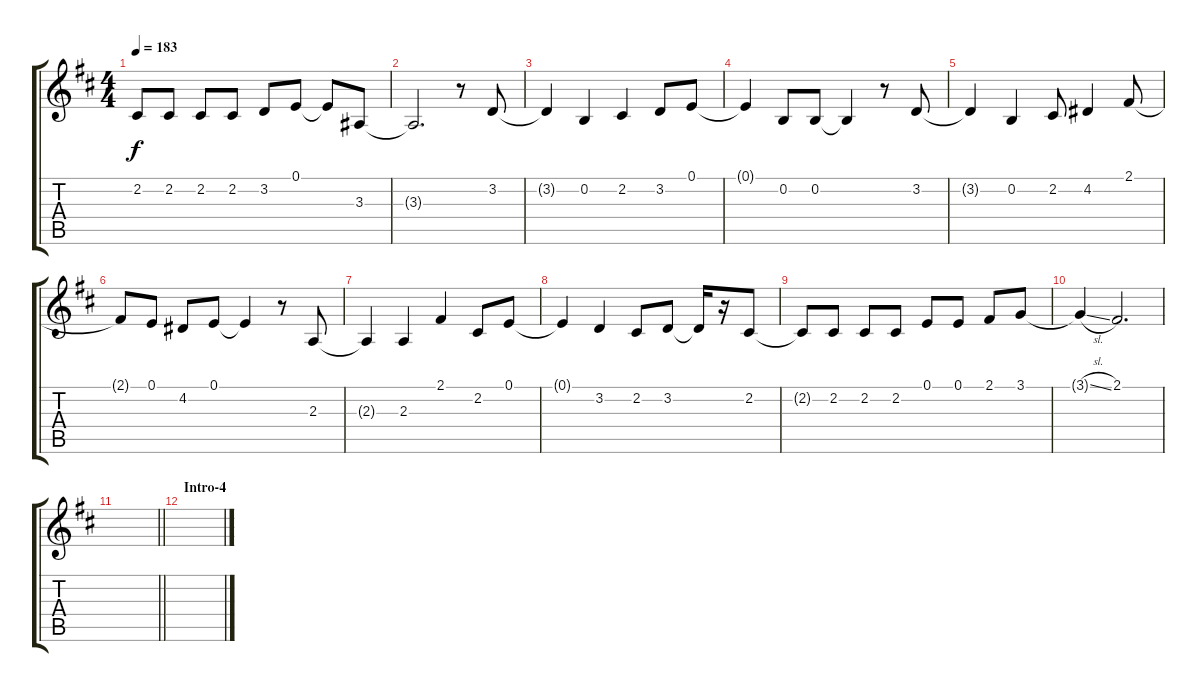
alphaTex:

\track "" {instrument tenorsax}
\staff {score tabs}
\tuning (E4 B3 G3 D3 A2 E2) {hide}
\ts (4 4)
\tempo 183
\clef g2
\ks d
2.2{t}.8{dy f} 2.2.8 2.2.8 2.2.8 3.2.8 0.1.8 0.1{t}.8 3.3.8 |
3.3{t}.2{d} r.8 3.2.8 |
3.2{t}.4 0.2.4 2.2.4 3.2.8 0.1.8 |
0.1{t}.4 0.2.8 0.2.8 0.2{t}.4 r.8 3.2.8 |
3.2{t}.4 0.2.4 2.2.8 4.2.4 2.1.8 |
2.1{t}.8 0.1.8 4.2.8 0.1.8 0.1{t}.4 r.8 2.3.8 |
2.3{t}.4 2.3.4 2.1.4 2.2.8 0.1.8 |
0.1{t}.4 3.2.4 2.2.8 3.2.8 3.2{t}.16 r.16 2.2.8 |
2.2{t}.8 2.2.8 2.2.8 2.2.8 0.1.8 0.1.8 2.1.8 3.1.8 |
3.1{sl t}.4 2.1.2{d} |
\barLineRight lightlight
|
\section ("" "Intro-4")
